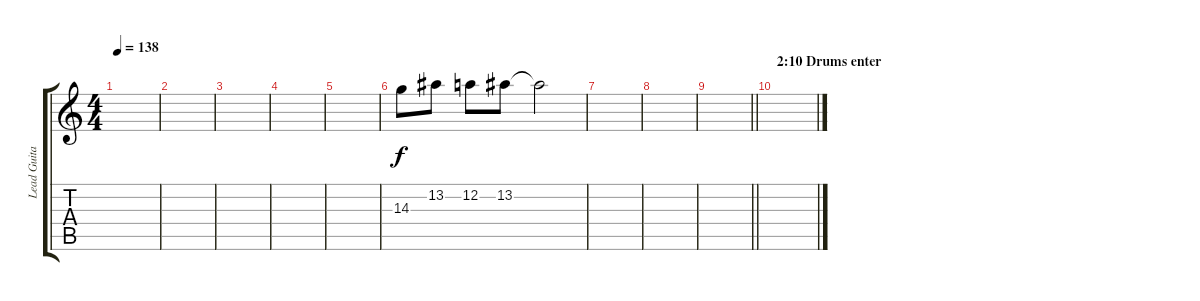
\track ("Lead Guitar" "Lead Guita") {instrument distortionguitar}
\staff {score tabs}
\tuning (D4 A3 F3 C3 G2 D2) {hide}
\ts (4 4)
\tempo 138
\clef g2
\ks c
|
|
|
|
|
14.3.8{instrument acousticguitarsteel} 13.2.8 12.2.8 13.2.8 13.2{t}.2 |
|
|
\barLineRight lightlight
|
\section ("" "2:10 Drums enter")
